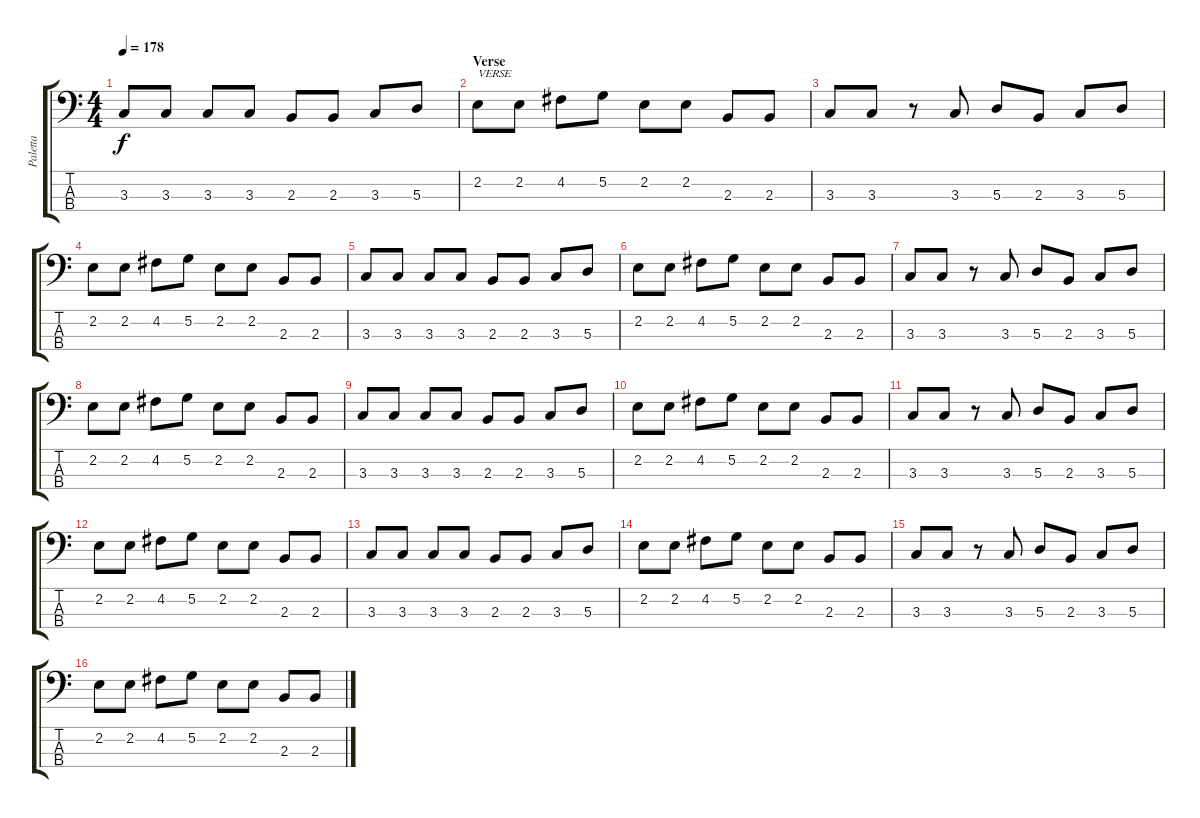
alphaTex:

\track ("Paletta" "Paletta") {instrument electricbassfinger}
\staff {score tabs}
\tuning (G2 D2 A1 D1) {hide}
\ts (4 4)
\tempo 178
\clef f4
\ks c
3.3.8{dy f} 3.3.8 3.3.8 3.3.8 2.3.8 2.3.8 3.3.8 5.3.8 |
\section ("" "Verse")
2.2.8{txt "VERSE"} 2.2.8 4.2.8 5.2.8 2.2.8 2.2.8 2.3.8 2.3.8 |
3.3.8 3.3.8 r.8 3.3.8 5.3.8 2.3.8 3.3.8 5.3.8 |
2.2.8 2.2.8 4.2.8 5.2.8 2.2.8 2.2.8 2.3.8 2.3.8 |
3.3.8 3.3.8 3.3.8 3.3.8 2.3.8 2.3.8 3.3.8 5.3.8 |
2.2.8 2.2.8 4.2.8 5.2.8 2.2.8 2.2.8 2.3.8 2.3.8 |
3.3.8 3.3.8 r.8 3.3.8 5.3.8 2.3.8 3.3.8 5.3.8 |
2.2.8 2.2.8 4.2.8 5.2.8 2.2.8 2.2.8 2.3.8 2.3.8 |
3.3.8 3.3.8 3.3.8 3.3.8 2.3.8 2.3.8 3.3.8 5.3.8 |
2.2.8 2.2.8 4.2.8 5.2.8 2.2.8 2.2.8 2.3.8 2.3.8 |
3.3.8 3.3.8 r.8 3.3.8 5.3.8 2.3.8 3.3.8 5.3.8 |
2.2.8 2.2.8 4.2.8 5.2.8 2.2.8 2.2.8 2.3.8 2.3.8 |
3.3.8 3.3.8 3.3.8 3.3.8 2.3.8 2.3.8 3.3.8 5.3.8 |
2.2.8 2.2.8 4.2.8 5.2.8 2.2.8 2.2.8 2.3.8 2.3.8 |
3.3.8 3.3.8 r.8 3.3.8 5.3.8 2.3.8 3.3.8 5.3.8 |
2.2.8 2.2.8 4.2.8 5.2.8 2.2.8 2.2.8 2.3.8 2.3.8
